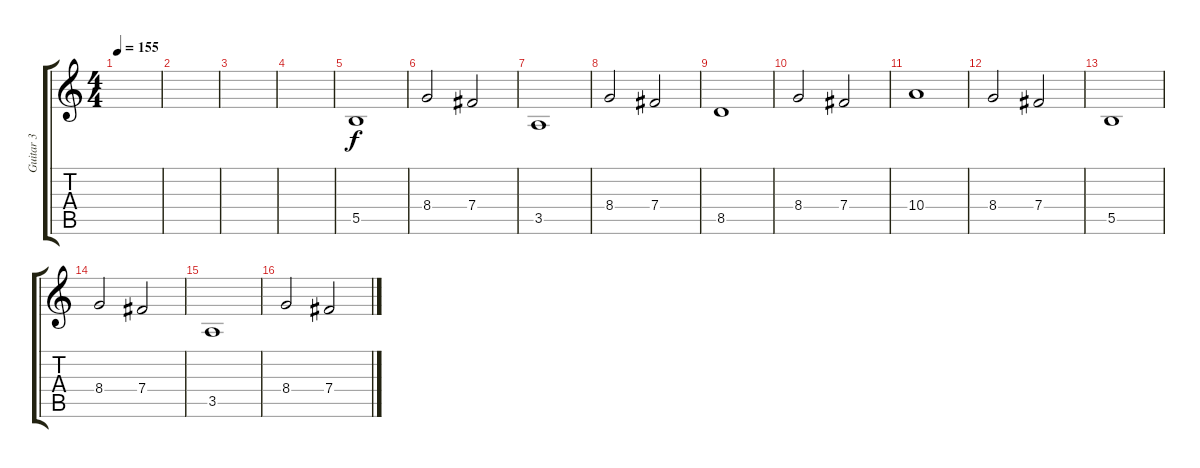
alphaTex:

\track ("Guitar 3" "Guitar 3") {instrument overdrivenguitar}
\staff {score tabs}
\tuning (Db4 Ab3 E3 B2 Gb2 B1) {hide}
\ts (4 4)
\tempo 155
\clef g2
\ks c
|
|
|
|
5.5.1 |
8.4.2 7.4.2 |
3.5.1 |
8.4.2 7.4.2 |
8.5.1 |
8.4.2 7.4.2 |
10.4.1 |
8.4.2 7.4.2 |
5.5.1 |
8.4.2 7.4.2 |
3.5.1 |
8.4.2 7.4.2
